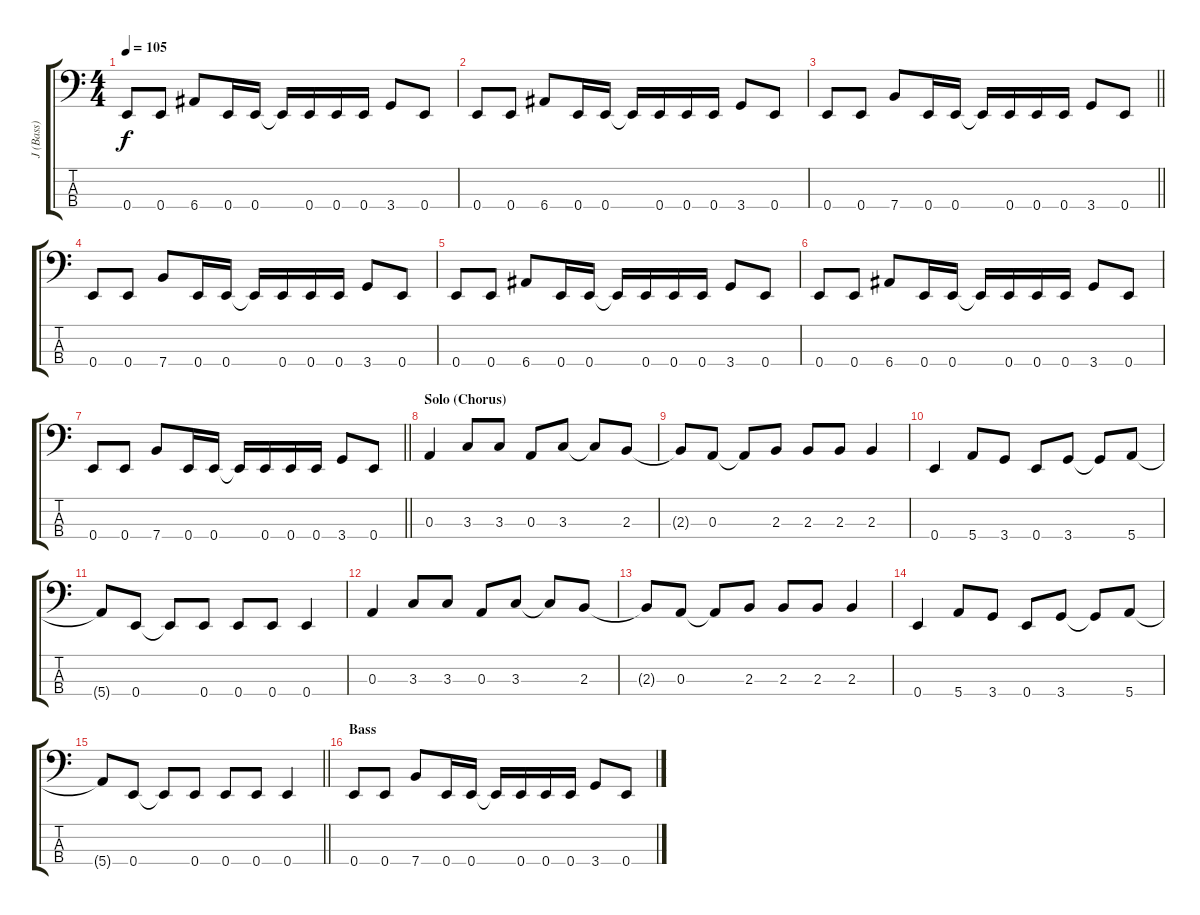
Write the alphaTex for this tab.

\track ("J (Bass)" "J (Bass)") {instrument electricbasspick}
\staff {score tabs}
\tuning (G2 D2 A1 E1) {hide}
\ts (4 4)
\tempo 105
\clef f4
\ks c
0.4.8{dy f} 0.4.8 6.4.8 0.4.16 0.4.16 0.4{t}.16 0.4.16 0.4.16 0.4.16 3.4.8 0.4.8 |
0.4.8 0.4.8 6.4.8 0.4.16 0.4.16 0.4{t}.16 0.4.16 0.4.16 0.4.16 3.4.8 0.4.8 |
\barLineRight lightlight
0.4.8 0.4.8 7.4.8 0.4.16 0.4.16 0.4{t}.16 0.4.16 0.4.16 0.4.16 3.4.8 0.4.8 |
0.4.8 0.4.8 7.4.8 0.4.16 0.4.16 0.4{t}.16 0.4.16 0.4.16 0.4.16 3.4.8 0.4.8 |
0.4.8 0.4.8 6.4.8 0.4.16 0.4.16 0.4{t}.16 0.4.16 0.4.16 0.4.16 3.4.8 0.4.8 |
0.4.8 0.4.8 6.4.8 0.4.16 0.4.16 0.4{t}.16 0.4.16 0.4.16 0.4.16 3.4.8 0.4.8 |
\barLineRight lightlight
0.4.8 0.4.8 7.4.8 0.4.16 0.4.16 0.4{t}.16 0.4.16 0.4.16 0.4.16 3.4.8 0.4.8 |
\section ("" "Solo (Chorus)")
0.3.4 3.3.8 3.3.8 0.3.8 3.3.8 3.3{t}.8 2.3.8 |
2.3{t}.8 0.3.8 0.3{t}.8 2.3.8 2.3.8 2.3.8 2.3.4 |
0.4.4 5.4.8 3.4.8 0.4.8 3.4.8 3.4{t}.8 5.4.8 |
5.4{t}.8 0.4.8 0.4{t}.8 0.4.8 0.4.8 0.4.8 0.4.4 |
0.3.4 3.3.8 3.3.8 0.3.8 3.3.8 3.3{t}.8 2.3.8 |
2.3{t}.8 0.3.8 0.3{t}.8 2.3.8 2.3.8 2.3.8 2.3.4 |
0.4.4 5.4.8 3.4.8 0.4.8 3.4.8 3.4{t}.8 5.4.8 |
\barLineRight lightlight
5.4{t}.8 0.4.8 0.4{t}.8 0.4.8 0.4.8 0.4.8 0.4.4 |
\section ("" "Bass")
0.4.8 0.4.8 7.4.8 0.4.16 0.4.16 0.4{t}.16 0.4.16 0.4.16 0.4.16 3.4.8 0.4.8
